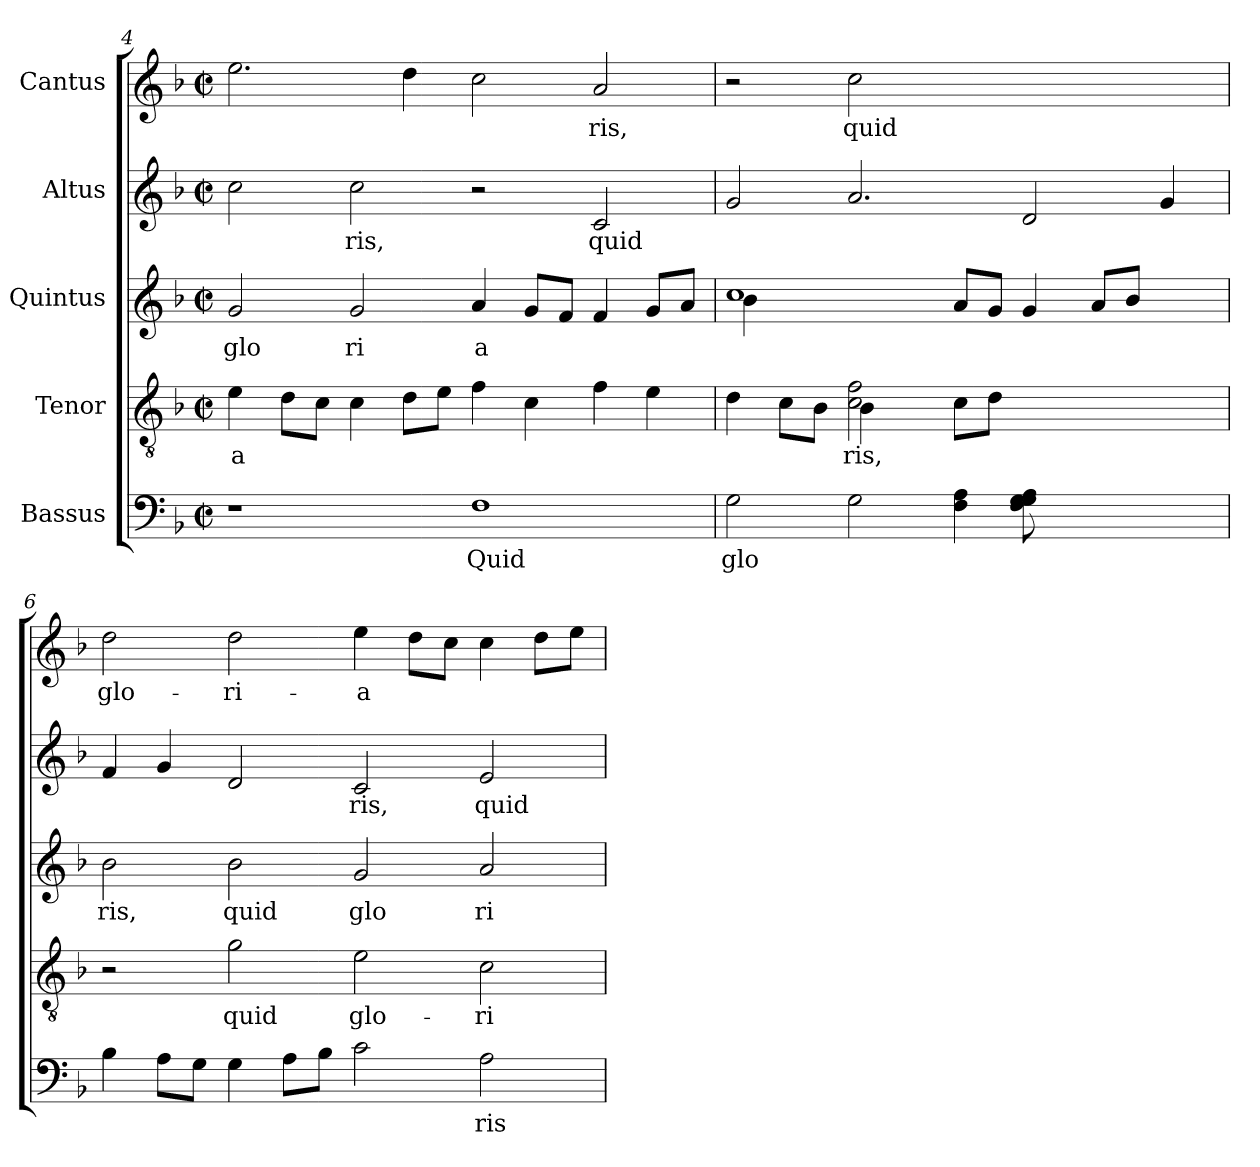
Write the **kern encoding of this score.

**kern	**text	**kern	**text	**kern	**text	**kern	**text	**kern	**text
*part5	*part5	*part4	*part4	*part3	*part3	*part2	*part2	*part1	*part1
*staff5	*staff5	*staff4	*staff4	*staff3	*staff3	*staff2	*staff2	*staff1	*staff1
*I"Bassus	*	*I"Tenor	*	*I"Quintus	*	*I"Altus	*	*I"Cantus	*
*clefF4	*	*clefGv2	*	*clefG2	*	*clefG2	*	*clefG2	*
*k[b-]	*	*k[b-]	*	*k[b-]	*	*k[b-]	*	*k[b-]	*
*F:	*	*F:	*	*F:	*	*F:	*	*F:	*
*M2/2	*	*M2/2	*	*M2/2	*	*M2/2	*	*M2/2	*
*met(c|)	*	*met(c|)	*	*met(c|)	*	*met(c|)	*	*met(c|)	*
=4	=4	=4	=4	=4	=4	=4	=4	=4	=4
!	!	!	!LO:LY:b:cj	!	!LO:LY:b:cj	!	!LO:LY:b:cj	!	!LO:LY:b:cj
1r	.	4e\	a	2g/	glo	2cc\	.	2.ee\	.
!	!	!	!LO:LY:b:cj	!	!	!	!	!	!
.	.	8d\L	.	.	.	.	.	.	.
!	!	!	!LO:LY:b:cj	!	!	!	!	!	!
.	.	8c\J	.	.	.	.	.	.	.
!	!	!	!LO:LY:b:cj	!	!LO:LY:b:cj	!	!LO:LY:b:cj	!	!
.	.	4c\	.	2g/	ri	2cc\	ris,	.	.
!	!	!	!LO:LY:b:cj	!	!	!	!	!	!LO:LY:b:cj
.	.	8d\L	.	.	.	.	.	4dd\	.
!	!	!	!LO:LY:b:cj	!	!	!	!	!	!
.	.	8e\J	.	.	.	.	.	.	.
!	!LO:LY:b:cj	!	!LO:LY:b:cj	!	!LO:LY:b:cj	!	!	!	!LO:LY:b:cj
1F	Quid	4f\	.	4a/	a	2r	.	2cc\	.
!	!	!	!LO:LY:b:cj	!	!LO:LY:b:cj	!	!	!	!
.	.	4c\	.	8g/L	.	.	.	.	.
!	!	!	!	!	!LO:LY:b:cj	!	!	!	!
.	.	.	.	8f/J	.	.	.	.	.
!	!	!	!LO:LY:b:cj	!	!LO:LY:b:cj	!	!LO:LY:b:cj	!	!LO:LY:b:cj
.	.	4f\	.	4f/	.	2c/	quid	2a/	ris,
!	!	!	!LO:LY:b:cj	!	!LO:LY:b:cj	!	!	!	!
.	.	4e\	.	8g/L	.	.	.	.	.
!	!	!	!	!	!LO:LY:b:cj	!	!	!	!
.	.	.	.	8a/J	.	.	.	.	.
!!LO:LB:g=z
=5	=5	=5	=5	=5	=5	=5	=5	=5	=5
!	!LO:LY:b:cj	!	!LO:LY:b:cj	!	!LO:LY:b:cj	!	!	!	!
*	*	*^	*	*^	*	*	*	*	*
2G\	glo	4d\	2ryy	.	1cc	4b-\	.	2g/	.	2r	.
!	!	!	!	!LO:LY:b:cj	!	!	!	!	!	!	!
.	.	8c\L	.	.	.	4ryy	.	.	.	.	.
!	!	!	!	!LO:LY:b:cj	!	!	!	!	!	!	!
.	.	8B-\J	.	.	.	.	.	.	.	.	.
!	!	!	!	!LO:LY:b:cj	!	!	!	!	!	!	!LO:LY:b:cj
2G\	.	2c\ 2f\	4B-\	ris,	.	1.ryy	.	2.a/	.	2cc\	quid
.	.	.	2.ryy	.	.	.	.	.	.	.	.
!	!	!	!	!LO:LY:b:cj	!	!	!LO:LY:b:cj	!	!	!	!
4A\ 4F\	.	8c\L	.	.	8a/L	.	.	.	.	1ryy	.
!	!	!	!	!LO:LY:b:cj	!	!	!LO:LY:b:cj	!	!	!	!
.	.	8d\J	.	.	8g/J	.	.	.	.	.	.
!	!LO:LY:b:cj	!	!	!	!	!	!LO:LY:b:cj	!	!	!	!
8G\ 8G\ 8F\ 8A\	.	2.ryy	.	.	4g/	.	.	2d/	.	.	.
2ryy	.	.	.	.	.	.	.	.	.	.	.
!	!	!	!	!	!	!	!LO:LY:b:cj	!	!	!	!
.	.	.	2ryy	.	8a/L	.	.	.	.	.	.
!	!	!	!	!	!	!	!LO:LY:b:cj	!	!	!	!
.	.	.	.	.	8b-/J	.	.	.	.	.	.
!	!	!	!	!	!	!	!	!	!LO:LY:b:cj	!	!
.	.	.	.	.	4ryy	.	.	4g/	-	.	.
8ryy	.	.	.	.	.	.	.	.	.	.	.
*	*	*v	*v	*	*	*	*	*	*	*	*
*	*	*	*	*v	*v	*	*	*	*	*
=6	=6	=6	=6	=6	=6	=6	=6	=6	=6
!	!LO:LY:b:cj	!	!	!	!LO:LY:b:cj	!	!LO:LY:b:cj	!	!LO:LY:b:cj
4B-\	.	2r	.	2b-\	ris,	4f/	--	2dd\	glo-
!	!LO:LY:b:cj	!	!	!	!	!	!LO:LY:b:cj	!	!
8A\L	.	.	.	.	.	4g/	--	.	.
!	!LO:LY:b:cj	!	!	!	!	!	!	!	!
8G\J	.	.	.	.	.	.	.	.	.
!	!LO:LY:b:cj	!	!LO:LY:b:cj	!	!LO:LY:b:cj	!	!LO:LY:b:cj	!	!LO:LY:b:cj
4G\	.	2g\	quid	2b-\	quid	2d/	--	2dd\	-ri-
!	!LO:LY:b:cj	!	!	!	!	!	!	!	!
8A\L	.	.	.	.	.	.	.	.	.
!	!LO:LY:b:cj	!	!	!	!	!	!	!	!
8B-\J	.	.	.	.	.	.	.	.	.
!	!LO:LY:b:cj	!	!LO:LY:b:cj	!	!LO:LY:b:cj	!	!LO:LY:b:cj	!	!LO:LY:b:cj
2c\	.	2e\	glo-	2g/	glo	2c/	-ris,	4ee\	-a-
!	!	!	!	!	!	!	!	!	!LO:LY:b:cj
.	.	.	.	.	.	.	.	8dd\L	--
!	!	!	!	!	!	!	!	!	!LO:LY:b:cj
.	.	.	.	.	.	.	.	8cc\J	--
!	!LO:LY:b:cj	!	!LO:LY:b:cj	!	!LO:LY:b:cj	!	!LO:LY:b:cj	!	!LO:LY:b:cj
2A\	ris	2c\	-ri-	2a/	ri	2e/	quid	4cc\	--
!	!	!	!	!	!	!	!	!	!LO:LY:b:cj
.	.	.	.	.	.	.	.	8dd\L	--
!	!	!	!	!	!	!	!	!	!LO:LY:b:cj
.	.	.	.	.	.	.	.	8ee\J	--
=	=	=	=	=	=	=	=	=	=
*-	*-	*-	*-	*-	*-	*-	*-	*-	*-
